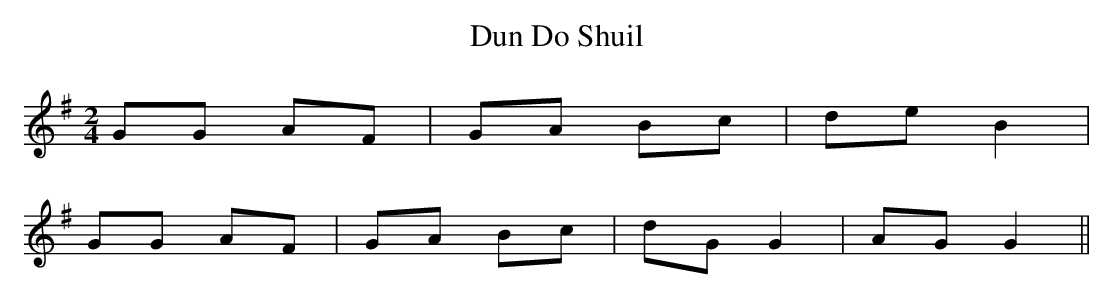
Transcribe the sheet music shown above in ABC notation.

X:1
T: Dun Do Shuil
M: 2/4
L: 1/8
K: Gmaj
GG AF|GA Bc|de B2|
GG AF|GA Bc|dG G2|AG G2||
